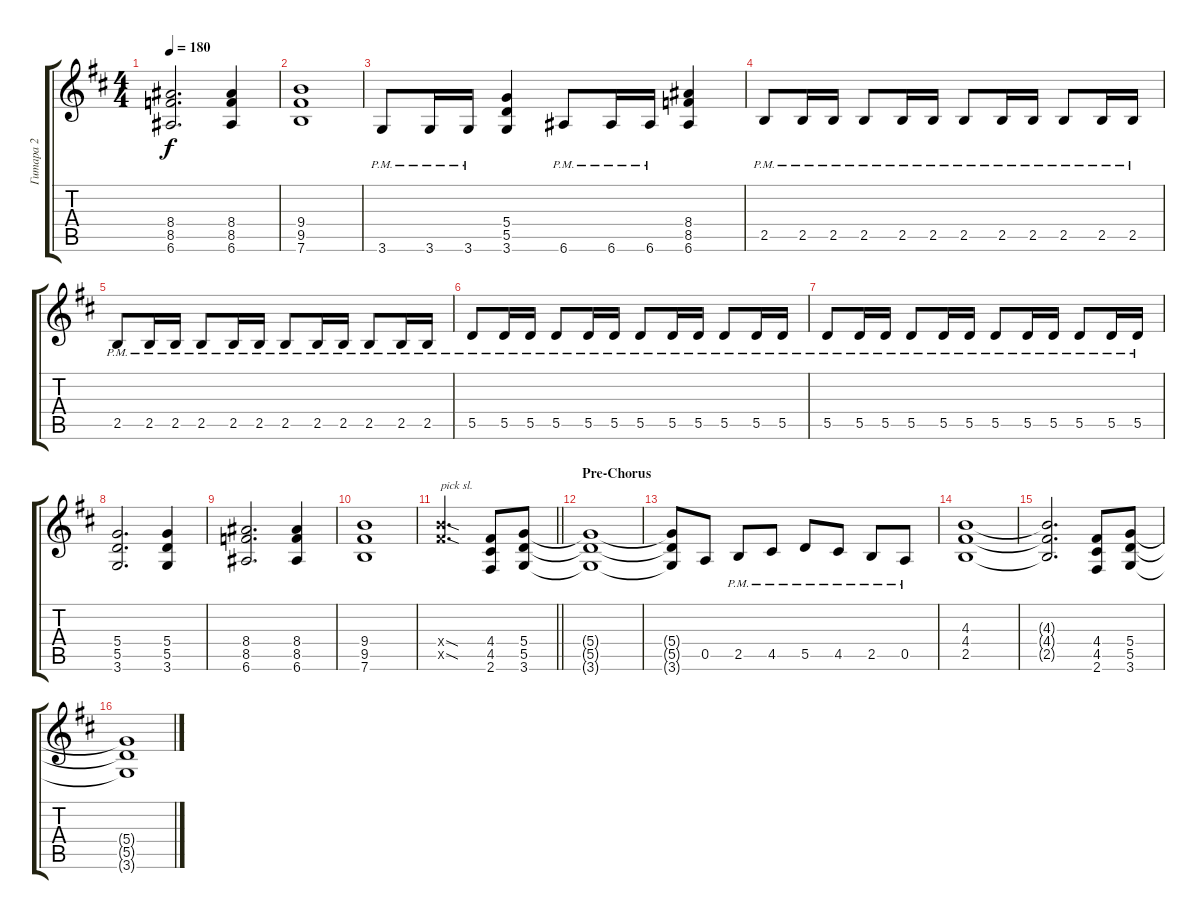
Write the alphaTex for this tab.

\track ("Гитара 2" "Гитара 2") {instrument distortionguitar}
\staff {score tabs}
\tuning (E4 B3 G3 D3 A2 E2) {hide}
\ts (4 4)
\tempo 180
\clef g2
\ks bminor
(8.4 8.5 6.6).2{d dy f} (8.4 8.5 6.6).4 |
(9.4 9.5 7.6).1 |
3.6{pm}.8 3.6{pm}.16 3.6{pm}.16 (5.4 5.5 3.6).4 6.6{pm}.8 6.6{pm}.16 6.6{pm}.16 (8.4 8.5 6.6).4 |
2.5{pm}.8 2.5{pm}.16 2.5{pm}.16 2.5{pm}.8 2.5{pm}.16 2.5{pm}.16 2.5{pm}.8 2.5{pm}.16 2.5{pm}.16 2.5{pm}.8 2.5{pm}.16 2.5{pm}.16 |
2.5{pm}.8 2.5{pm}.16 2.5{pm}.16 2.5{pm}.8 2.5{pm}.16 2.5{pm}.16 2.5{pm}.8 2.5{pm}.16 2.5{pm}.16 2.5{pm}.8 2.5{pm}.16 2.5{pm}.16 |
5.5{pm}.8 5.5{pm}.16 5.5{pm}.16 5.5{pm}.8 5.5{pm}.16 5.5{pm}.16 5.5{pm}.8 5.5{pm}.16 5.5{pm}.16 5.5{pm}.8 5.5{pm}.16 5.5{pm}.16 |
5.5{pm}.8 5.5{pm}.16 5.5{pm}.16 5.5{pm}.8 5.5{pm}.16 5.5{pm}.16 5.5{pm}.8 5.5{pm}.16 5.5{pm}.16 5.5{pm}.8 5.5{pm}.16 5.5{pm}.16 |
(5.4 5.5 3.6).2{d} (5.4 5.5 3.6).4 |
(8.4 8.5 6.6).2{d} (8.4 8.5 6.6).4 |
(9.4 9.5 7.6).1 |
\barLineRight lightlight
(9.4{sod x} 9.5{sod x}).2{d txt "pick sl."} (4.4 4.5 2.6).8 (5.4 5.5 3.6).8 |
\section ("" "Pre-Chorus")
(5.4{t} 5.5{t} 3.6{t}).1 |
(5.4{t} 5.5{t} 3.6{t}).8 0.5.8 2.5{pm}.8 4.5{pm}.8 5.5{pm}.8 4.5{pm}.8 2.5{pm}.8 0.5{pm}.8 |
(4.3 4.4 2.5).1 |
(4.3{t} 4.4{t} 2.5{t}).2{d} (4.4 4.5 2.6).8 (5.4 5.5 3.6).8 |
(5.4{t} 5.5{t} 3.6{t}).1
